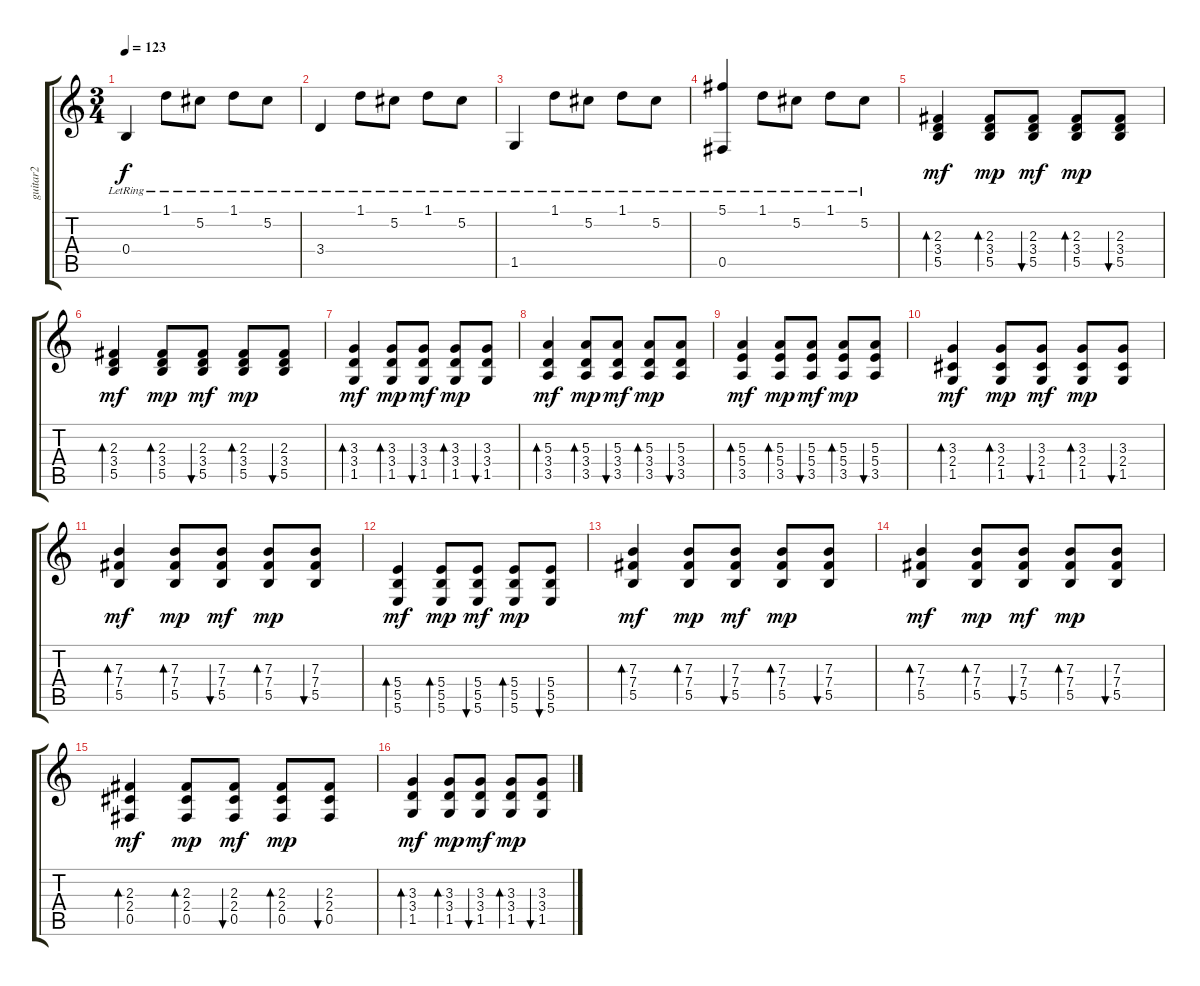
\track ("guitar2" "guitar2") {instrument acousticguitarsteel}
\staff {score tabs}
\tuning (Db4 Ab3 E3 B2 Gb2 B1) {hide}
\ts (3 4)
\tempo 123
\clef g2
\ks c
0.4{lr}.4{dy f} 1.1{lr}.8 5.2{lr}.8 1.1{lr}.8 5.2{lr}.8 |
3.4{lr}.4 1.1{lr}.8 5.2{lr}.8 1.1{lr}.8 5.2{lr}.8 |
1.5{lr}.4 1.1{lr}.8 5.2{lr}.8 1.1{lr}.8 5.2{lr}.8 |
(5.1{lr} 0.5{lr}).4 1.1{lr}.8 5.2{lr}.8 1.1{lr}.8 5.2{lr}.8 |
(2.3 3.4 5.5).4{bd 60 dy mf} (2.3 3.4 5.5).8{bd 60 dy mp} (2.3 3.4 5.5).8{bu 60 dy mf} (2.3 3.4 5.5).8{bd 60 dy mp} (2.3 3.4 5.5).8{bu 60} |
(2.3 3.4 5.5).4{bd 60 dy mf} (2.3 3.4 5.5).8{bd 60 dy mp} (2.3 3.4 5.5).8{bu 60 dy mf} (2.3 3.4 5.5).8{bd 60 dy mp} (2.3 3.4 5.5).8{bu 60} |
(3.3 3.4 1.5).4{bd 60 dy mf} (3.3 3.4 1.5).8{bd 60 dy mp} (3.3 3.4 1.5).8{bu 60 dy mf} (3.3 3.4 1.5).8{bd 60 dy mp} (3.3 3.4 1.5).8{bu 60} |
(5.3 3.4 3.5).4{bd 60 dy mf} (5.3 3.4 3.5).8{bd 60 dy mp} (5.3 3.4 3.5).8{bu 60 dy mf} (5.3 3.4 3.5).8{bd 60 dy mp} (5.3 3.4 3.5).8{bu 60} |
(5.3 5.4 3.5).4{bd 60 dy mf} (5.3 5.4 3.5).8{bd 60 dy mp} (5.3 5.4 3.5).8{bu 60 dy mf} (5.3 5.4 3.5).8{bd 60 dy mp} (5.3 5.4 3.5).8{bu 60} |
(3.3 2.4 1.5).4{bd 60 dy mf} (3.3 2.4 1.5).8{bd 60 dy mp} (3.3 2.4 1.5).8{bu 60 dy mf} (3.3 2.4 1.5).8{bd 60 dy mp} (3.3 2.4 1.5).8{bu 60} |
(7.3 7.4 5.5).4{bd 60 dy mf} (7.3 7.4 5.5).8{bd 60 dy mp} (7.3 7.4 5.5).8{bu 60 dy mf} (7.3 7.4 5.5).8{bd 60 dy mp} (7.3 7.4 5.5).8{bu 60} |
(5.4 5.5 5.6).4{bd 60 dy mf} (5.4 5.5 5.6).8{bd 60 dy mp} (5.4 5.5 5.6).8{bu 60 dy mf} (5.4 5.5 5.6).8{bd 60 dy mp} (5.4 5.5 5.6).8{bu 60} |
(7.3 7.4 5.5).4{bd 60 dy mf} (7.3 7.4 5.5).8{bd 60 dy mp} (7.3 7.4 5.5).8{bu 60 dy mf} (7.3 7.4 5.5).8{bd 60 dy mp} (7.3 7.4 5.5).8{bu 60} |
(7.3 7.4 5.5).4{bd 60 dy mf} (7.3 7.4 5.5).8{bd 60 dy mp} (7.3 7.4 5.5).8{bu 60 dy mf} (7.3 7.4 5.5).8{bd 60 dy mp} (7.3 7.4 5.5).8{bu 60} |
(2.3 2.4 0.5).4{bd 60 dy mf} (2.3 2.4 0.5).8{bd 60 dy mp} (2.3 2.4 0.5).8{bu 60 dy mf} (2.3 2.4 0.5).8{bd 60 dy mp} (2.3 2.4 0.5).8{bu 60} |
(3.3 3.4 1.5).4{bd 60 dy mf} (3.3 3.4 1.5).8{bd 60 dy mp} (3.3 3.4 1.5).8{bu 60 dy mf} (3.3 3.4 1.5).8{bd 60 dy mp} (3.3 3.4 1.5).8{bu 60}
